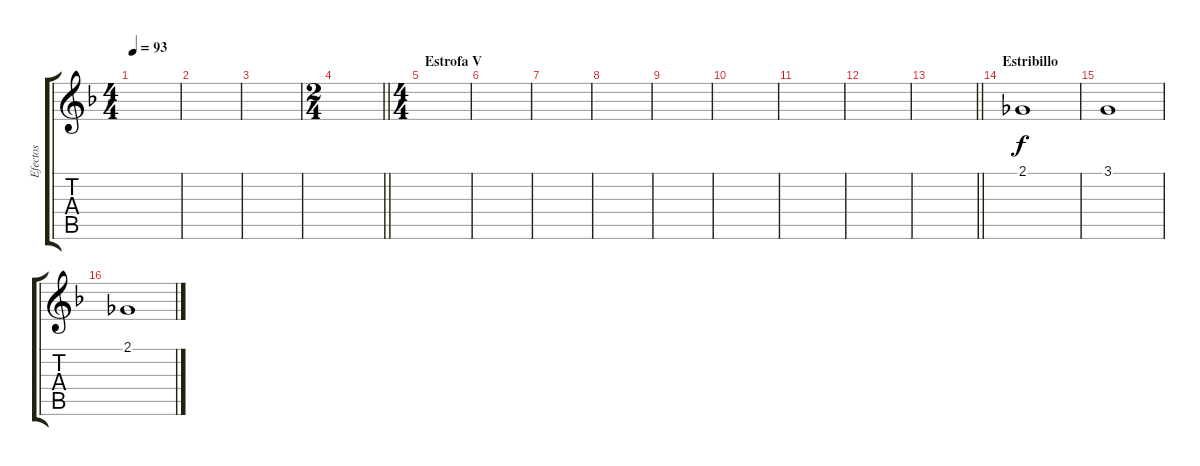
\track ("Efectos" "Efectos") {instrument oboe}
\staff {score tabs}
\tuning (E4 B3 G3 D3 A2 E2) {hide}
\ts (4 4)
\tempo 93
\clef g2
\ks dminor
|
|
|
\ts (2 4)
\barLineRight lightlight
|
\ts (4 4)
\section ("" "Estrofa V")
|
|
|
|
|
|
|
|
\barLineRight lightlight
|
\section ("" "Estribillo")
2.1.1{volume 12 instrument choiraahs} |
3.1.1 |
2.1.1
